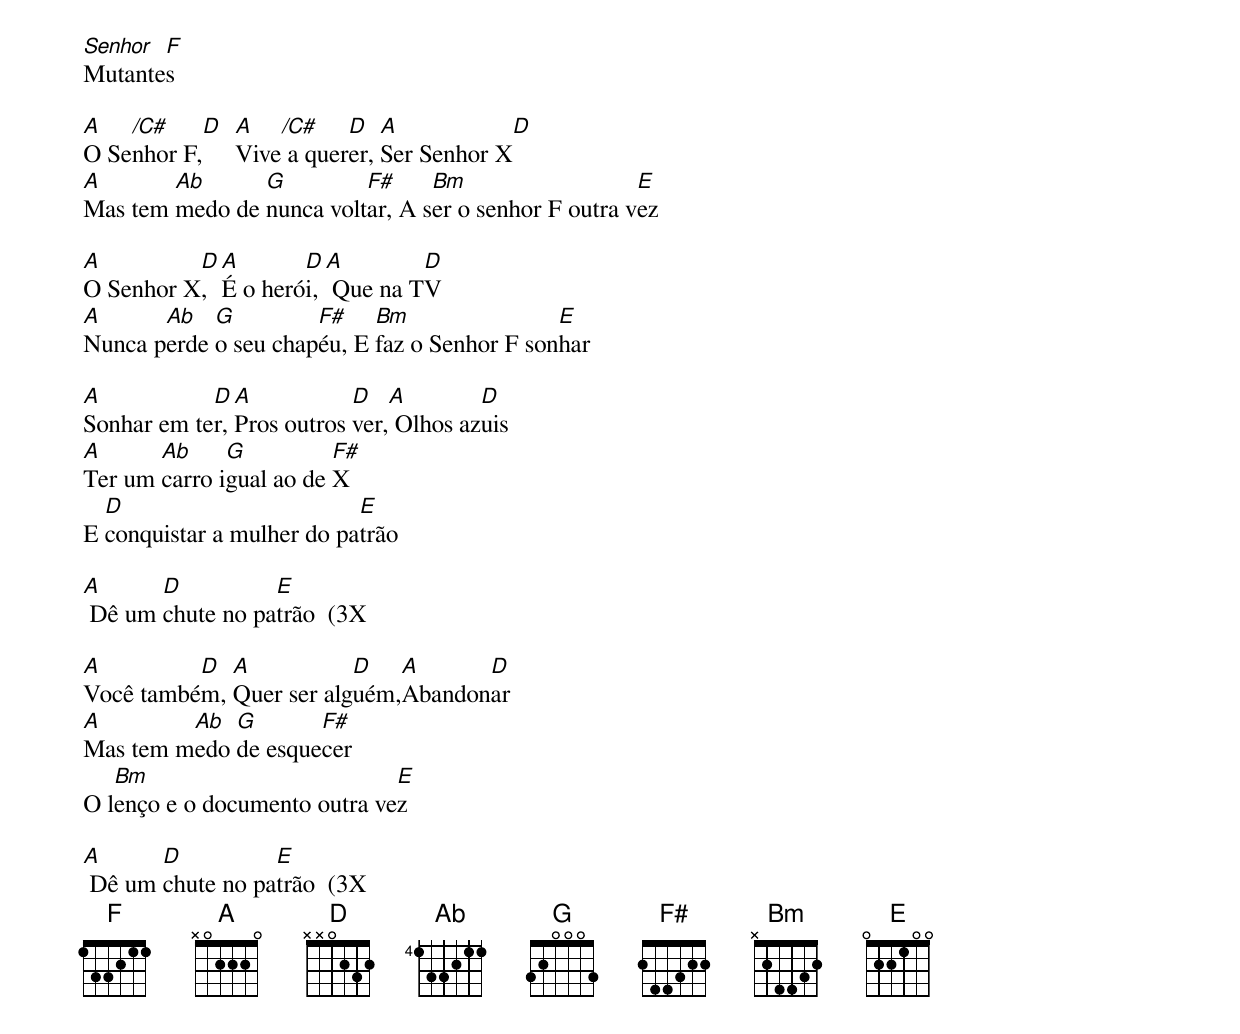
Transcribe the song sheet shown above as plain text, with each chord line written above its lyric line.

Senhor F
Mutantes

A   /C#    D A   /C#    D   A           D
O Senhor F,  Vive a querer, Ser Senhor X
A       Ab      G         F#     Bm                   E
Mas tem medo de nunca voltar, A ser o senhor F outra vez

A         D A       D A        D
O Senhor X, É o herói, Que na TV
A      Ab   G         F#    Bm                E
Nunca perde o seu chapéu, E faz o Senhor F sonhar

A           D  A           D   A        D
Sonhar em ter, Pros outros ver, Olhos azuis
A      Ab     G          F#
Ter um carro igual ao de X
  D                        E
E conquistar a mulher do patrão

A      D          E
 Dê um chute no patrão  (3X

A         D  A           D   A      D
Você também, Quer ser alguém,Abandonar
A        Ab  G       F#
Mas tem medo de esquecer
   Bm                         E
O lenço e o documento outra vez

A      D          E
 Dê um chute no patrão  (3X
